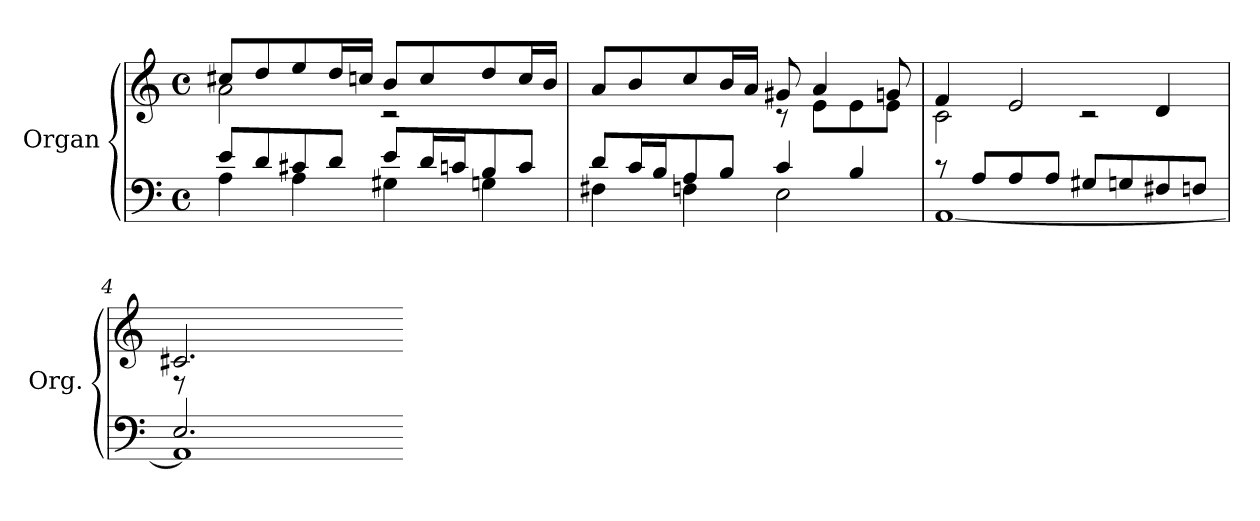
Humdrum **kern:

**kern	**kern
*part1	*part1
*staff2	*staff1
*I"Organ	*
*I'Org.	*
*clefF4	*clefG2
*k[]	*k[]
*a:	*a:
*M4/4	*M4/4
*met(c)	*met(c)
=1	=1
*^	*^
8e/L	4A\	8cc#X/L	2a\
8d/	.	8dd/	.
8c#X/	4A\	8ee/	.
8d/J	.	16dd/L	.
.	.	16ccn/JJ	.
8e/L	4G#X\	8b/L	2rc
16d/L	.	8cc/	.
16cn/J	.	.	.
8B/	4Gn\	8dd/	.
8c/J	.	16cc/L	.
.	.	16b/JJ	.
=2	=2	=2	=2
8d/L	4F#X\	8a/L	2ryy
16c/L	.	8b/	.
16B/J	.	.	.
8A/	4Fn\	8cc/	.
8B/J	.	16b/L	.
.	.	16a/JJ	.
4c/	2E\	8g#X/	8rc
.	.	4a/	8e\L
4B/	.	.	8e\
.	.	8gn/	8e\J
!!LO:LB:g=z	!!
=3	=3	=3	=3
8rc	[<1AA	4f/	2c\
8A/L	.	.	.
8A/	.	2e/	.
8A/J	.	.	.
8G#X/L	.	.	2rc
8Gn/	.	.	.
8F#X/	.	4d/	.
8Fn/J	.	.	.
=4	=4	=4	=4
2.E/	1AA]	2.c#X/	8rF
.	.	.	8ryy
.	.	.	4ryy
.	.	.	2ryy
4ryy	.	4ryy	.
*v	*v	*	*
*	*v	*v
=-	=-
*-	*-
